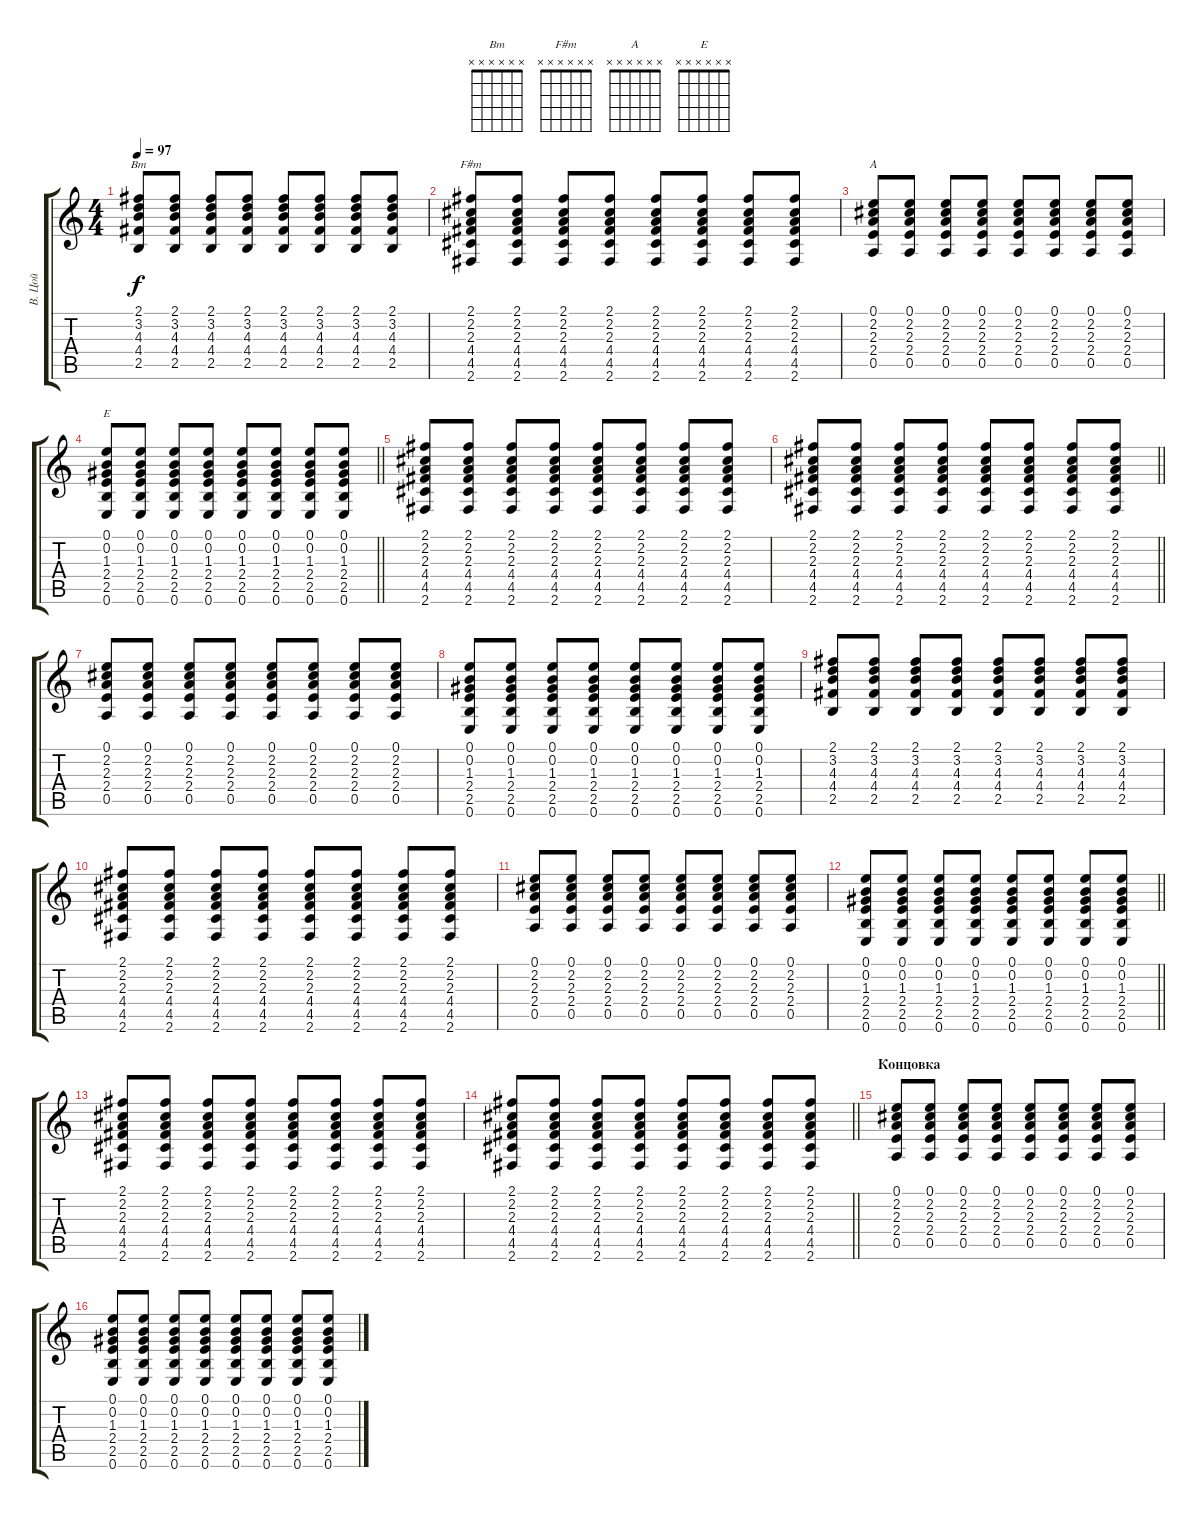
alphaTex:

\track ("В. Цой" "В. Цой") {instrument acousticguitarsteel}
\staff {score tabs}
\tuning (E4 B3 G3 D3 A2 E2) {hide}
\chord ("Bm" x x x x x x)
\chord ("F#m" x x x x x x)
\chord ("A" x x x x x x)
\chord ("E" x x x x x x)
\ts (4 4)
\tempo 97
\clef g2
\ks c
(2.1 3.2 4.3 4.4 2.5).8{ch "Bm" dy f} (2.1 3.2 4.3 4.4 2.5).8 (2.1 3.2 4.3 4.4 2.5).8 (2.1 3.2 4.3 4.4 2.5).8 (2.1 3.2 4.3 4.4 2.5).8 (2.1 3.2 4.3 4.4 2.5).8 (2.1 3.2 4.3 4.4 2.5).8 (2.1 3.2 4.3 4.4 2.5).8 |
(2.1 2.2 2.3 4.4 4.5 2.6).8{ch "F#m"} (2.1 2.2 2.3 4.4 4.5 2.6).8 (2.1 2.2 2.3 4.4 4.5 2.6).8 (2.1 2.2 2.3 4.4 4.5 2.6).8 (2.1 2.2 2.3 4.4 4.5 2.6).8 (2.1 2.2 2.3 4.4 4.5 2.6).8 (2.1 2.2 2.3 4.4 4.5 2.6).8 (2.1 2.2 2.3 4.4 4.5 2.6).8 |
(0.1 2.2 2.3 2.4 0.5).8{ch "A"} (0.1 2.2 2.3 2.4 0.5).8 (0.1 2.2 2.3 2.4 0.5).8 (0.1 2.2 2.3 2.4 0.5).8 (0.1 2.2 2.3 2.4 0.5).8 (0.1 2.2 2.3 2.4 0.5).8 (0.1 2.2 2.3 2.4 0.5).8 (0.1 2.2 2.3 2.4 0.5).8 |
\barLineRight lightlight
(0.1 0.2 1.3 2.4 2.5 0.6).8{ch "E"} (0.1 0.2 1.3 2.4 2.5 0.6).8 (0.1 0.2 1.3 2.4 2.5 0.6).8 (0.1 0.2 1.3 2.4 2.5 0.6).8 (0.1 0.2 1.3 2.4 2.5 0.6).8 (0.1 0.2 1.3 2.4 2.5 0.6).8 (0.1 0.2 1.3 2.4 2.5 0.6).8 (0.1 0.2 1.3 2.4 2.5 0.6).8 |
(2.1 2.2 2.3 4.4 4.5 2.6).8 (2.1 2.2 2.3 4.4 4.5 2.6).8 (2.1 2.2 2.3 4.4 4.5 2.6).8 (2.1 2.2 2.3 4.4 4.5 2.6).8 (2.1 2.2 2.3 4.4 4.5 2.6).8 (2.1 2.2 2.3 4.4 4.5 2.6).8 (2.1 2.2 2.3 4.4 4.5 2.6).8 (2.1 2.2 2.3 4.4 4.5 2.6).8 |
\barLineRight lightlight
(2.1 2.2 2.3 4.4 4.5 2.6).8 (2.1 2.2 2.3 4.4 4.5 2.6).8 (2.1 2.2 2.3 4.4 4.5 2.6).8 (2.1 2.2 2.3 4.4 4.5 2.6).8 (2.1 2.2 2.3 4.4 4.5 2.6).8 (2.1 2.2 2.3 4.4 4.5 2.6).8 (2.1 2.2 2.3 4.4 4.5 2.6).8 (2.1 2.2 2.3 4.4 4.5 2.6).8 |
(0.1 2.2 2.3 2.4 0.5).8 (0.1 2.2 2.3 2.4 0.5).8 (0.1 2.2 2.3 2.4 0.5).8 (0.1 2.2 2.3 2.4 0.5).8 (0.1 2.2 2.3 2.4 0.5).8 (0.1 2.2 2.3 2.4 0.5).8 (0.1 2.2 2.3 2.4 0.5).8 (0.1 2.2 2.3 2.4 0.5).8 |
(0.1 0.2 1.3 2.4 2.5 0.6).8 (0.1 0.2 1.3 2.4 2.5 0.6).8 (0.1 0.2 1.3 2.4 2.5 0.6).8 (0.1 0.2 1.3 2.4 2.5 0.6).8 (0.1 0.2 1.3 2.4 2.5 0.6).8 (0.1 0.2 1.3 2.4 2.5 0.6).8 (0.1 0.2 1.3 2.4 2.5 0.6).8 (0.1 0.2 1.3 2.4 2.5 0.6).8 |
(2.1 3.2 4.3 4.4 2.5).8 (2.1 3.2 4.3 4.4 2.5).8 (2.1 3.2 4.3 4.4 2.5).8 (2.1 3.2 4.3 4.4 2.5).8 (2.1 3.2 4.3 4.4 2.5).8 (2.1 3.2 4.3 4.4 2.5).8 (2.1 3.2 4.3 4.4 2.5).8 (2.1 3.2 4.3 4.4 2.5).8 |
(2.1 2.2 2.3 4.4 4.5 2.6).8 (2.1 2.2 2.3 4.4 4.5 2.6).8 (2.1 2.2 2.3 4.4 4.5 2.6).8 (2.1 2.2 2.3 4.4 4.5 2.6).8 (2.1 2.2 2.3 4.4 4.5 2.6).8 (2.1 2.2 2.3 4.4 4.5 2.6).8 (2.1 2.2 2.3 4.4 4.5 2.6).8 (2.1 2.2 2.3 4.4 4.5 2.6).8 |
(0.1 2.2 2.3 2.4 0.5).8 (0.1 2.2 2.3 2.4 0.5).8 (0.1 2.2 2.3 2.4 0.5).8 (0.1 2.2 2.3 2.4 0.5).8 (0.1 2.2 2.3 2.4 0.5).8 (0.1 2.2 2.3 2.4 0.5).8 (0.1 2.2 2.3 2.4 0.5).8 (0.1 2.2 2.3 2.4 0.5).8 |
\barLineRight lightlight
(0.1 0.2 1.3 2.4 2.5 0.6).8 (0.1 0.2 1.3 2.4 2.5 0.6).8 (0.1 0.2 1.3 2.4 2.5 0.6).8 (0.1 0.2 1.3 2.4 2.5 0.6).8 (0.1 0.2 1.3 2.4 2.5 0.6).8 (0.1 0.2 1.3 2.4 2.5 0.6).8 (0.1 0.2 1.3 2.4 2.5 0.6).8 (0.1 0.2 1.3 2.4 2.5 0.6).8 |
(2.1 2.2 2.3 4.4 4.5 2.6).8 (2.1 2.2 2.3 4.4 4.5 2.6).8 (2.1 2.2 2.3 4.4 4.5 2.6).8 (2.1 2.2 2.3 4.4 4.5 2.6).8 (2.1 2.2 2.3 4.4 4.5 2.6).8 (2.1 2.2 2.3 4.4 4.5 2.6).8 (2.1 2.2 2.3 4.4 4.5 2.6).8 (2.1 2.2 2.3 4.4 4.5 2.6).8 |
\barLineRight lightlight
(2.1 2.2 2.3 4.4 4.5 2.6).8 (2.1 2.2 2.3 4.4 4.5 2.6).8 (2.1 2.2 2.3 4.4 4.5 2.6).8 (2.1 2.2 2.3 4.4 4.5 2.6).8 (2.1 2.2 2.3 4.4 4.5 2.6).8 (2.1 2.2 2.3 4.4 4.5 2.6).8 (2.1 2.2 2.3 4.4 4.5 2.6).8 (2.1 2.2 2.3 4.4 4.5 2.6).8 |
\section ("" "Концовка")
(0.1 2.2 2.3 2.4 0.5).8 (0.1 2.2 2.3 2.4 0.5).8 (0.1 2.2 2.3 2.4 0.5).8 (0.1 2.2 2.3 2.4 0.5).8 (0.1 2.2 2.3 2.4 0.5).8 (0.1 2.2 2.3 2.4 0.5).8 (0.1 2.2 2.3 2.4 0.5).8 (0.1 2.2 2.3 2.4 0.5).8 |
(0.1 0.2 1.3 2.4 2.5 0.6).8 (0.1 0.2 1.3 2.4 2.5 0.6).8 (0.1 0.2 1.3 2.4 2.5 0.6).8 (0.1 0.2 1.3 2.4 2.5 0.6).8 (0.1 0.2 1.3 2.4 2.5 0.6).8 (0.1 0.2 1.3 2.4 2.5 0.6).8 (0.1 0.2 1.3 2.4 2.5 0.6).8 (0.1 0.2 1.3 2.4 2.5 0.6).8
